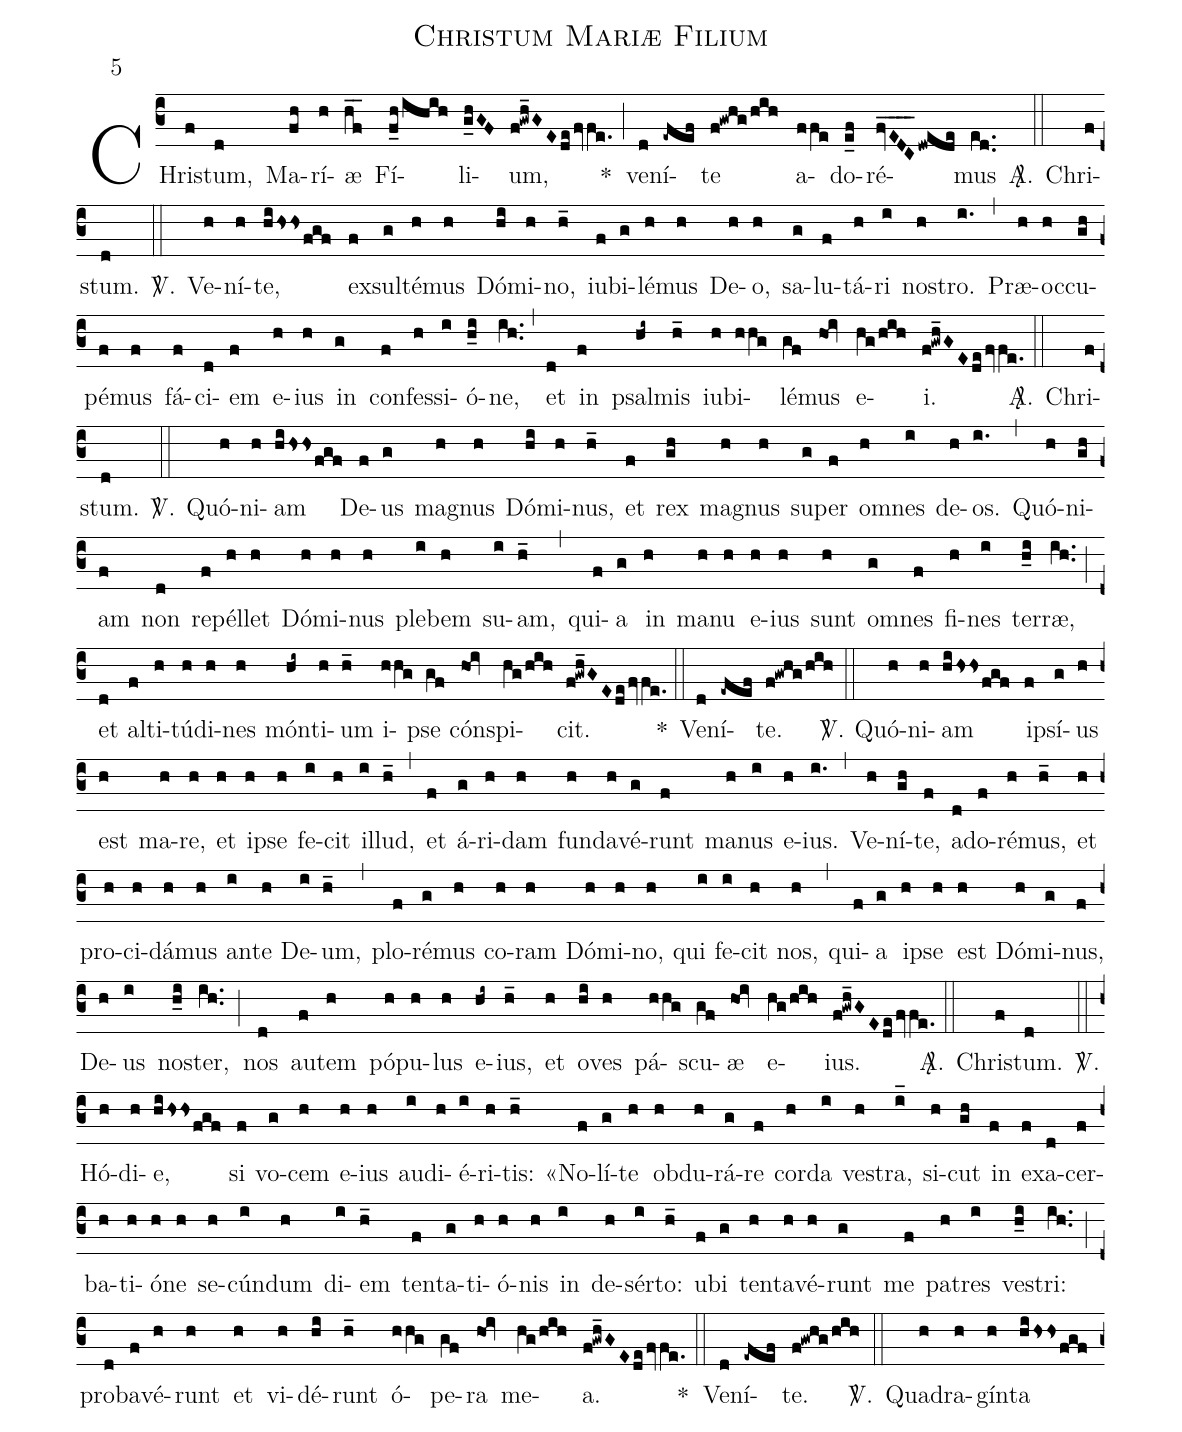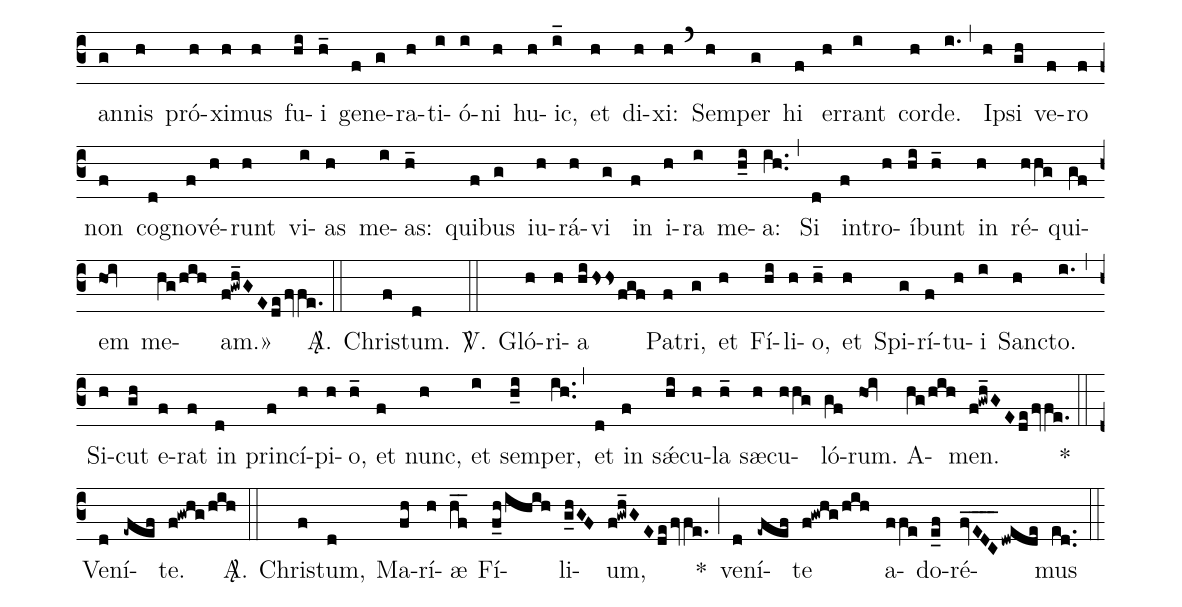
name: Christum Mariæ Filium;
mode: 5;
%%
(c3)
CHri(f)stum,(d) Ma(fh)rí(h)æ(hf__) Fí(f_h/ihih)li(g_hGF)um,(f!gwh_GEdefvfe.) *(;)
ve(d)ní(-efef)te(f!gwhg/hih) a(ffe)do(e_f)ré(fvEDC____dwede)mus(ed..) <sp>A/</sp>.(::)

Chri(f)stum.(d) <sp>V/</sp>.(::)

Ve(h)ní(h)te,(hi/hssfgf) ex(f)sul(g)té(h)mus(h) Dó(hi)mi(h)no,(h_) iu(f)bi(g)lé(h)mus(h) De(h)o,(h) sa(g)lu(f)tá(h)ri(i) no(h)stro.(i.) (,)
Præ(h)oc(h)cu(gh)pé(f)mus(f) fá(f)ci(d)em(f) e(h)ius(h) in(g) con(f)fes(h)si(i)ó(h_i)ne,(ih..) (,)
et(d) in(f) psal(hi~)mis(h_) iu(h)bi(h/hg)lé(gf)mus(ho1i) e(hg/hih)i.(f!gwh_GEdefv/fe.) <sp>A/</sp>.(::)

Chri(f)stum.(d) <sp>V/</sp>.(::)

Quó(h)ni(h)am(hi/hssfgf) De(f)us(g) ma(h)gnus(h) Dó(hi)mi(h)nus,(h_) et(f) rex(gh) ma(h)gnus(h) su(g)per(f) om(h)nes(i) de(h)os.(i.) (,)
Quó(h)ni(gh)am(f) non(d) re(f)pél(h)let(h) Dó(h)mi(h)nus(h) ple(i)bem(h) su(i)am,(h_) (,)
qui(f)a(g) in(h) ma(h)nu(h) e(h)ius(h) sunt(h) om(g)nes(f) fi(h)nes(i) ter(h_i)ræ,(ih..) (;)
et(d) al(f)ti(h)tú(h)di(h)nes(h) món(hi~)ti(h)um(h_) i(h/hg)pse(gf) cón(ho1i)spi(hg/hih)cit.(f!gwh_GEdefv/fe.) *(::)

Ve(d)ní(-efef)te.(f!gwhg/hih) <sp>V/</sp>.(::)

Quó(h)ni(h)am(hi/hssfgf) i(f)psí(g)us(h) est(h) ma(h)re,(h) et(h) i(h)pse(h) fe(i)cit(h) il(i)lud,(h_) (,)
et(f) á(g)ri(h)dam(h) fun(h)da(h)vé(g)runt(f) ma(h)nus(i) e(h)ius.(i.) (,)
Ve(h)ní(gh)te,(f) a(d)do(f)ré(h)mus,(h_) et(h) pro(h)ci(h)dá(h)mus(h) an(i)te(h) De(i)um,(h_) (,)
plo(f)ré(g)mus(h) co(h)ram(h) Dó(h)mi(h)no,(h) qui(i) fe(i)cit(h) nos,(h) (,)
qui(f)a(g) i(h)pse(h) est(h) Dó(h)mi(g)nus,(f) De(h)us(i) no(h_i)ster,(ih..) (;)
nos(d) au(f)tem(h) pó(h)pu(h)lus(h) e(hi~)ius,(h_) et(h) o(hi)ves(h) pá(h/hg)scu(gf)æ(ho1i) e(hg/hih)ius.(f!gwh_GEdefv/fe.) <sp>A/</sp>.(::)

Chri(f)stum.(d) <sp>V/</sp>.(::)

Hó(h)di(h)e,(hi/hssfgf) si(f) vo(g)cem(h) e(h)ius(h) au(i)di(h)é(i)ri(h)tis:(h_)
«No(f)lí(g)te(h) ob(h)du(h)rá(g)re(f) cor(h)da(i) ve(h)stra,(i_) si(h)cut(gh) in(f) e(f)xa(d)cer(f)ba(h)ti(h)ó(h)ne(h) se(h)cún(i)dum(h) di(i)em(h_) ten(f)ta(g)ti(h)ó(h)nis(h) in(i) de(h)sér(i)to:(h_) u(f)bi(g) ten(h)ta(h)vé(h)runt(g) me(f) pa(h)tres(i) ve(h_i)stri:(ih..) (;)
pro(d)ba(f)vé(h)runt(h) et(h) vi(h)dé(hi)runt(h_) ó(h/hg)pe(gf)ra(ho1i) me(hg/hih)a.(f!gwh_GEdefv/fe.) *(::)

Ve(d)ní(-efef)te.(f!gwhg/hih) <sp>V/</sp>.(::)

Qua(h)dra(h)gín(h)ta(hi/hssfgf) an(g)nis(h) pró(h)xi(h)mus(h) fu(hi)i(h_) ge(f)ne(g)ra(h)ti(i)ó(i)ni(h) hu(h)ic,(i_) et(h) di(h)xi:(h) (`)
Sem(h)per(g) hi(f) er(h)rant(i) cor(h)de.(i.) (,)
I(h)psi(gh) ve(f)ro(f) non(f) co(d)gno(f)vé(h)runt(h) vi(i)as(h) me(i)as:(h_) qui(f)bus(g) iu(h)rá(h)vi(g) in(f) i(h)ra(i) me(h_i)a:(ih..) (,)
Si(d) in(f)tro(h)í(hi)bunt(h_) in(h) ré(h/hg)qui(gf)em(ho1i) me(hg/hih)am.»(f!gwh_GEdefv/fe.) <sp>A/</sp>.(::)

Chri(f)stum.(d) <sp>V/</sp>.(::)

Gló(h)ri(h)a(hi/hssfgf) Pa(f)tri,(g) et(h) Fí(hi)li(h)o,(h_) et(h) Spi(g)rí(f)tu(h)i(i) San(h)cto.(i.) (,)
Si(h)cut(gh) e(f)rat(f) in(d) prin(f)cí(h)pi(h)o,(h_) et(f) nunc,(h) et(i) sem(h_i)per,(ih..) (,)
et(d) in(f) sǽ(hi)cu(h)la(h_) sæ(h)cu(h/hg)ló(gf)rum.(ho1i) A(hg/hih)men.(f!gwh_GEdefv/fe.) *(::)

Ve(d)ní(-efef)te.(f!gwhg/hih) <sp>A/</sp>.(::)

Chri(f)stum,(d) Ma(fh)rí(h)æ(hf__) Fí(f_h/ihih)li(g_hGF)um,(f!gwh_GEdefvfe.) *(;)
ve(d)ní(-efef)te(f!gwhg/hih) a(ffe)do(e_f)ré(fvEDC____dwede)mus(ed..) (::)
